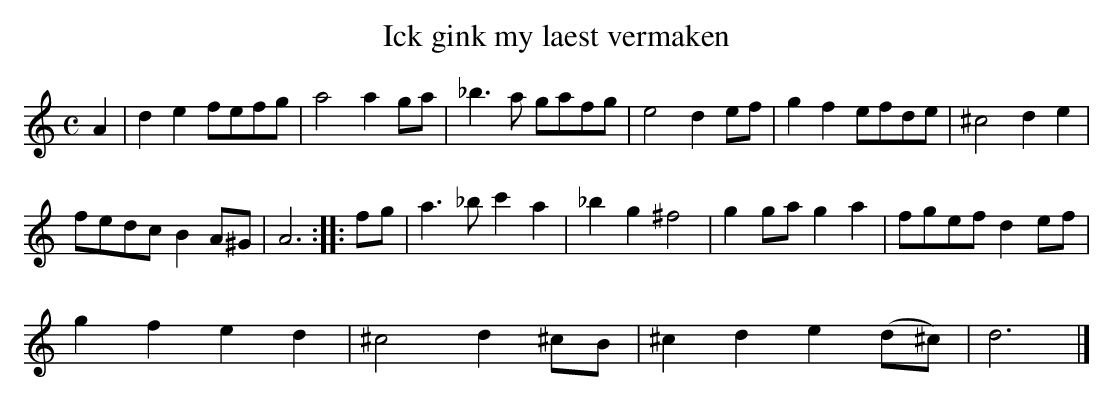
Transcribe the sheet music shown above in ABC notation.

X:1
T:Ick gink my laest vermaken
M:C
K:Ddor
A2|d2e2fefg|a4a2ga|_b3a gafg|e4d2ef|g2f2efde|^c4d2e2|
fedcB2A^G|A6:||:fg|a3_bc'2a2|_b2g2^f4|g2gag2a2|fgefd2ef|
g2f2e2d2|^c4d2^cB|^c2d2e2(d^c)|d6|]
